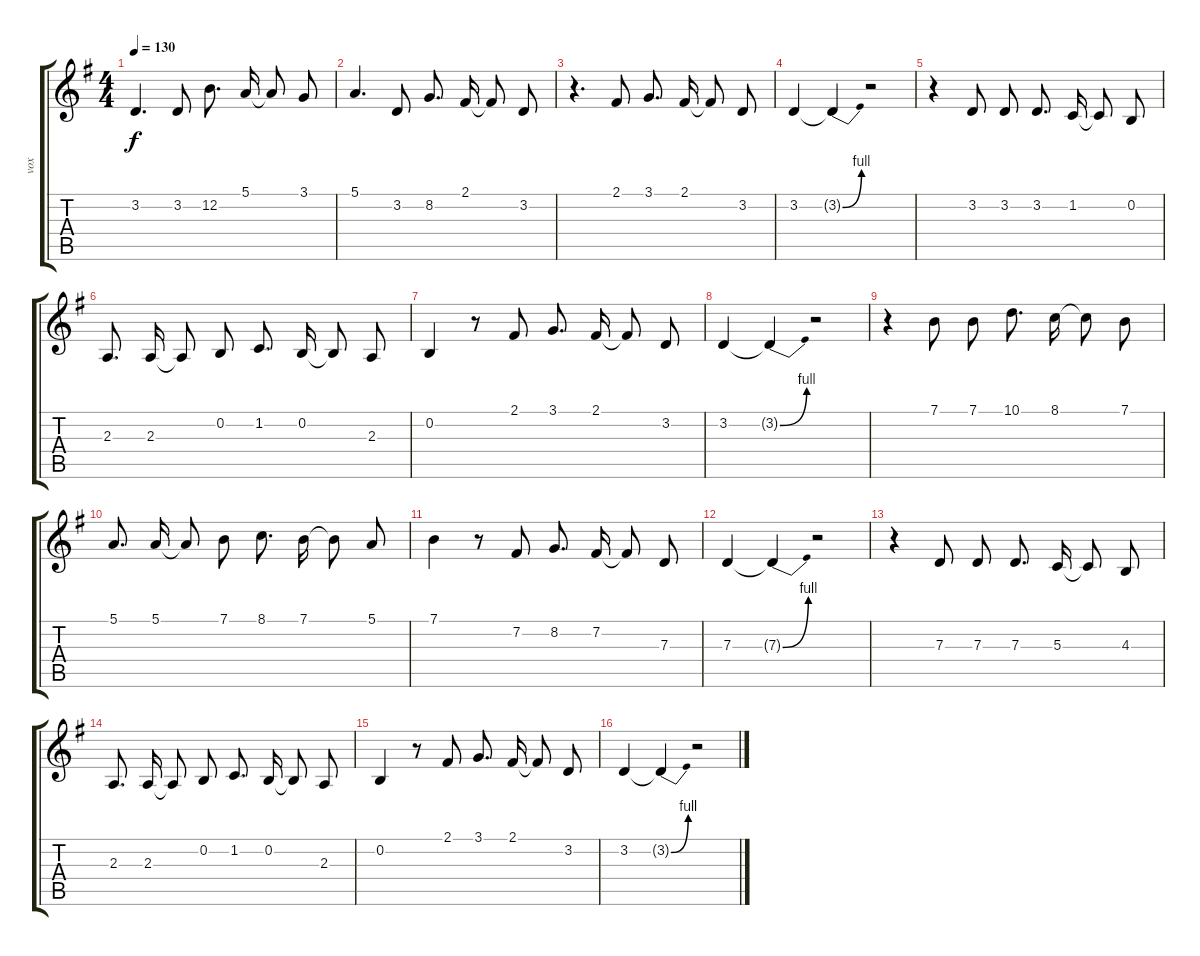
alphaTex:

\track ("vox" "vox") {instrument stringensemble1}
\staff {score tabs}
\tuning (E4 B3 G3 D3 A2 E2) {hide}
\ts (4 4)
\tempo 130
\clef g2
\ks eminor
3.2.4{d dy f} 3.2.8 12.2.8{d beam split} 5.1.16 5.1{t}.8{beam split} 3.1.8 |
5.1.4{d} 3.2.8 8.2.8{d beam split} 2.1.16 2.1{t}.8{beam split} 3.2.8 |
r.4{d} 2.1.8 3.1.8{d beam split} 2.1.16 2.1{t}.8{beam split} 3.2.8 |
3.2.4 3.2{be (bend 0 0 60 4) t}.4 r.2 |
r.4 3.2.8{beam split} 3.2.8 3.2.8{d beam split} 1.2.16 1.2{t}.8{beam split} 0.2.8 |
2.3.8{d beam split} 2.3.16 2.3{t}.8{beam split} 0.2.8 1.2.8{d beam split} 0.2.16 0.2{t}.8{beam split} 2.3.8 |
0.2.4 r.8 2.1.8 3.1.8{d beam split} 2.1.16 2.1{t}.8{beam split} 3.2.8 |
3.2.4 3.2{be (bend 0 0 60 4) t}.4 r.2 |
r.4 7.1.8{beam split} 7.1.8 10.1.8{d beam split} 8.1.16 8.1{t}.8{beam split} 7.1.8 |
5.1.8{d beam split} 5.1.16 5.1{t}.8{beam split} 7.1.8 8.1.8{d beam split} 7.1.16 7.1{t}.8{beam split} 5.1.8 |
7.1.4 r.8 7.2.8 8.2.8{d beam split} 7.2.16 7.2{t}.8{beam split} 7.3.8 |
7.3.4 7.3{be (bend 0 0 60 4) t}.4 r.2 |
r.4 7.3.8{beam split} 7.3.8 7.3.8{d beam split} 5.3.16 5.3{t}.8{beam split} 4.3.8 |
2.3.8{d beam split} 2.3.16 2.3{t}.8{beam split} 0.2.8 1.2.8{d beam split} 0.2.16 0.2{t}.8{beam split} 2.3.8 |
0.2.4 r.8 2.1.8 3.1.8{d beam split} 2.1.16 2.1{t}.8{beam split} 3.2.8 |
3.2.4 3.2{be (bend 0 0 60 4) t}.4 r.2
